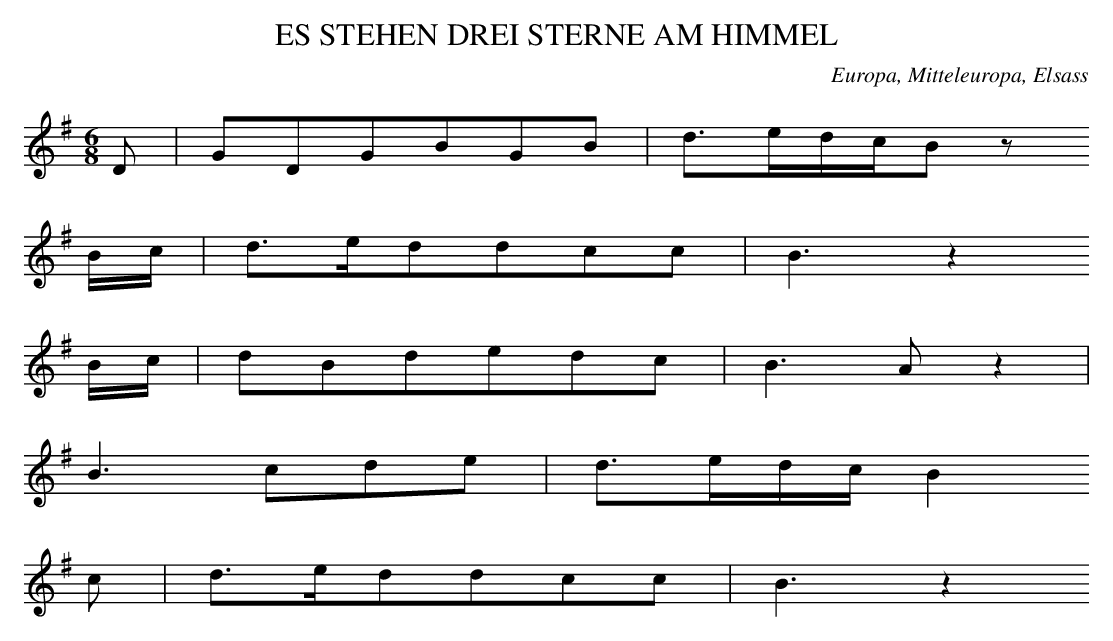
X:1
T: ES STEHEN DREI STERNE AM HIMMEL
O: Europa, Mitteleuropa, Elsass
M: 6/8
L: 1/16
K: G
D2 | G2D2G2B2G2B2 | d3edcB2z2
Bc | d3ed2d2c2c2 | B6z4
Bc | d2B2d2e2d2c2 | B6A2z4 |
B6c2d2e2 | d3edcB4
c2 | d3ed2d2c2c2 | B6z4
